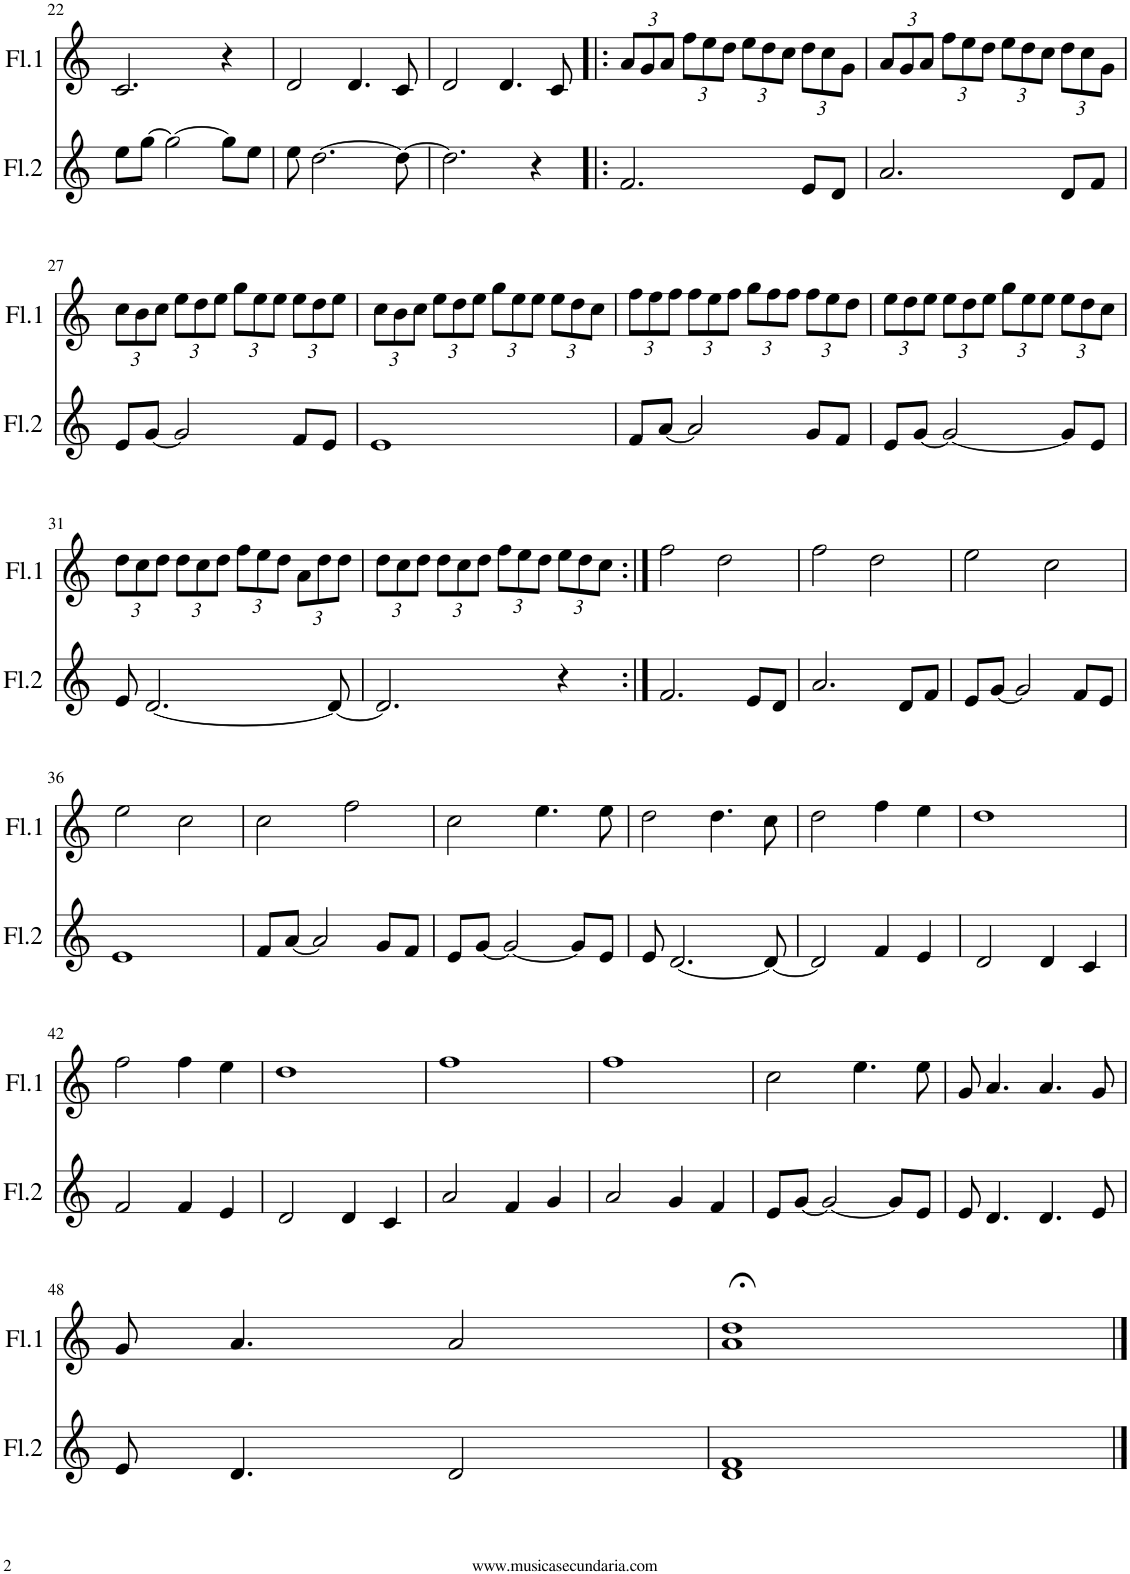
**kern	**kern
*part2	*part1
*staff2	*staff1
*I"Flauta 2	*I"Flauta 1
*I'Fl.2	*I'Fl.1
!!LO:PB:g=z
*clefG2	*clefG2
*k[]	*k[]
*M4/4	*M4/4
=22	=22
8ee\L	2.c/
[8gg\J	.
2gg\_	.
8gg\L]	4r
8ee\J	.
=23	=23
8ee\	2d/
[2.dd\	.
.	4.d/
8dd\_	8c/
=24	=24
2.dd\]	2d/
.	4.d/
4r	.
.	8c/
=25!|:	=25!|:
*	*Xbrackettup
2.f/	12a/L
.	12g/
.	12a/J
.	12ff\L
.	12ee\
.	12dd\J
.	12ee\L
.	12dd\
.	12cc\J
8e/L	12dd\L
.	12cc\
8d/J	.
.	12g\J
=26	=26
2.a/	12a/L
.	12g/
.	12a/J
.	12ff\L
.	12ee\
.	12dd\J
.	12ee\L
.	12dd\
.	12cc\J
8d/L	12dd\L
.	12cc\
8f/J	.
.	12g\J
!!LO:LB:g=z
=27	=27
8e/L	12cc\L
.	12b\
[8g/J	.
.	12cc\J
2g/]	12ee\L
.	12dd\
.	12ee\J
.	12gg\L
.	12ee\
.	12ee\J
8f/L	12ee\L
.	12dd\
8e/J	.
.	12ee\J
=28	=28
1e	12cc\L
.	12b\
.	12cc\J
.	12ee\L
.	12dd\
.	12ee\J
.	12gg\L
.	12ee\
.	12ee\J
.	12ee\L
.	12dd\
.	12cc\J
=29	=29
8f/L	12ff\L
.	12ee\
[8a/J	.
.	12ff\J
2a/]	12ff\L
.	12ee\
.	12ff\J
.	12gg\L
.	12ff\
.	12ff\J
8g/L	12ff\L
.	12ee\
8f/J	.
.	12dd\J
=30	=30
8e/L	12ee\L
.	12dd\
[8g/J	.
.	12ee\J
2g/_	12ee\L
.	12dd\
.	12ee\J
.	12gg\L
.	12ee\
.	12ee\J
8g/L]	12ee\L
.	12dd\
8e/J	.
.	12cc\J
!!LO:LB:g=z
=31	=31
8e/	12dd\L
.	12cc\
[2.d/	.
.	12dd\J
.	12dd\L
.	12cc\
.	12dd\J
.	12ff\L
.	12ee\
.	12dd\J
.	12a\L
.	12dd\
8d/_	.
.	12dd\J
=32	=32
2.d/]	12dd\L
.	12cc\
.	12dd\J
.	12dd\L
.	12cc\
.	12dd\J
.	12ff\L
.	12ee\
.	12dd\J
4r	12ee\L
.	12dd\
.	12cc\J
=33:|!	=33:|!
2.f/	2ff\
.	2dd\
8e/L	.
8d/J	.
=34	=34
2.a/	2ff\
.	2dd\
8d/L	.
8f/J	.
=35	=35
8e/L	2ee\
[8g/J	.
2g/]	.
.	2cc\
8f/L	.
8e/J	.
!!LO:LB:g=z
=36	=36
1e	2ee\
.	2cc\
=37	=37
8f/L	2cc\
[8a/J	.
2a/]	.
.	2ff\
8g/L	.
8f/J	.
=38	=38
8e/L	2cc\
[8g/J	.
2g/_	.
.	4.ee\
8g/L]	.
8e/J	8ee\
=39	=39
8e/	2dd\
[2.d/	.
.	4.dd\
8d/_	8cc\
=40	=40
2d/]	2dd\
4f/	4ff\
4e/	4ee\
=41	=41
2d/	1dd
4d/	.
4c/	.
!!LO:LB:g=z
=42	=42
2f/	2ff\
4f/	4ff\
4e/	4ee\
=43	=43
2d/	1dd
4d/	.
4c/	.
=44	=44
2a/	1ff
4f/	.
4g/	.
=45	=45
2a/	1ff
4g/	.
4f/	.
=46	=46
8e/L	2cc\
[8g/J	.
2g/_	.
.	4.ee\
8g/L]	.
8e/J	8ee\
=47	=47
8e/	8g/
4.d/	4.a/
4.d/	4.a/
8e/	8g/
!!LO:LB:g=z
=48	=48
8e/	8g/
4.d/	4.a/
2d/	2a/
=49	=49
1d 1f	1a;< 1dd;<
==	==
*-	*-
